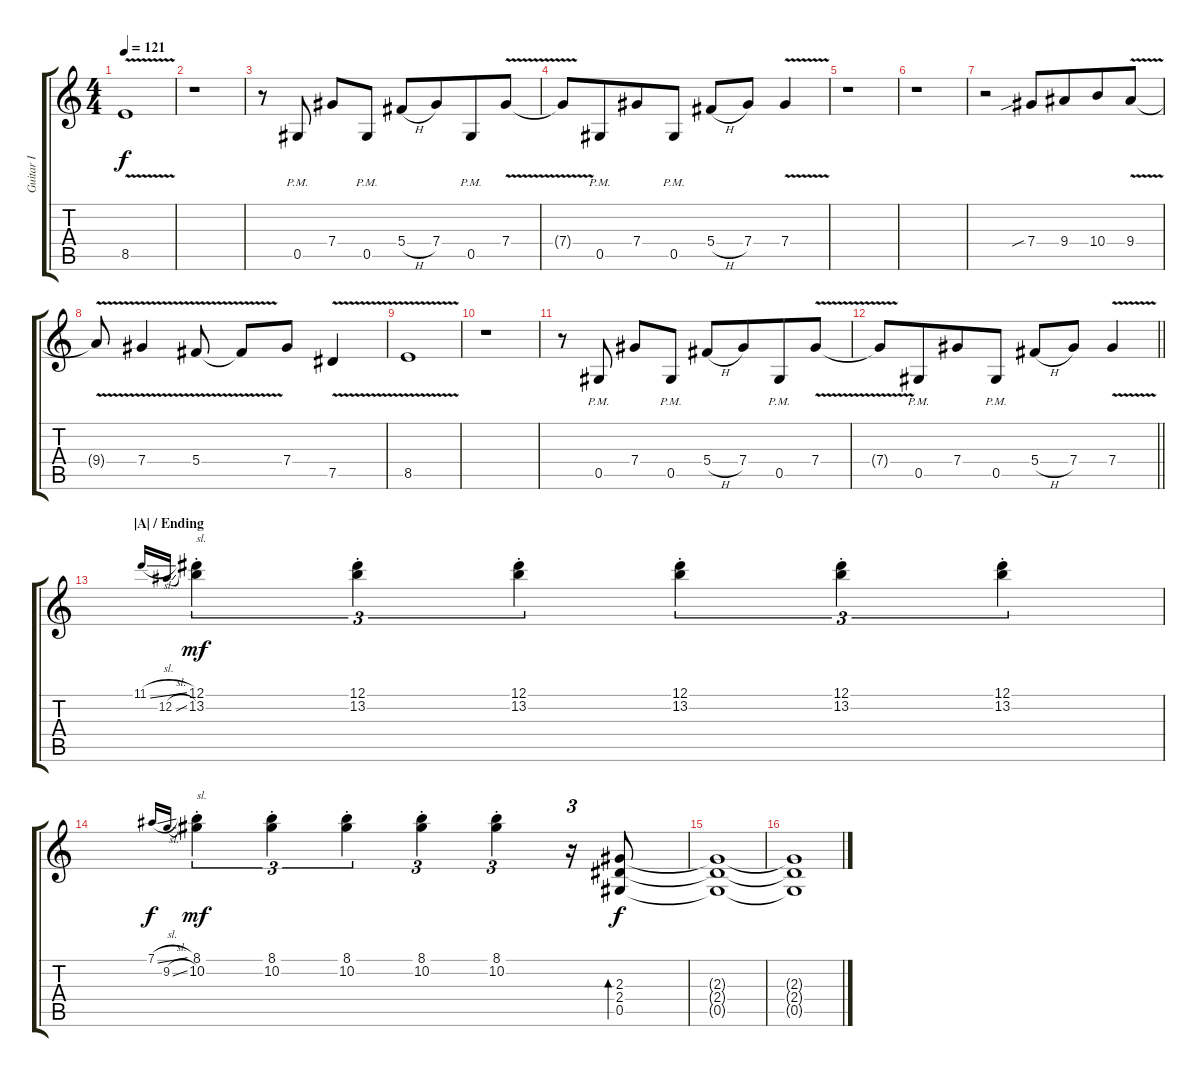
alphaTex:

\track ("Guitar I" "Guitar I") {instrument distortionguitar}
\staff {score tabs}
\tuning (Eb4 Bb3 Gb3 Db3 Ab2 Eb2) {hide}
\ts (4 4)
\tempo 121
\clef g2
\ks aminor
8.5{v}.1{dy f} |
r.1 |
r.8 0.5{pm}.8 7.4.8 0.5{pm}.8 5.4{h}.8 7.4.8{beam merge} 0.5{pm}.8 7.4{v}.8 |
7.4{t}.8 0.5{pm}.8{beam merge} 7.4.8 0.5{pm}.8 5.4{h}.8 7.4.8 7.4{v}.4 |
r.1 |
r.1 |
r.2 7.4{sib}.8 9.4.8{beam merge} 10.4.8 9.4{v}.8 |
9.4{t}.8 7.4{v}.4 5.4{v}.8 5.4{t}.8 7.4.8 7.5{v}.4 |
8.5{v}.1 |
r.1 |
r.8 0.5{pm}.8 7.4.8 0.5{pm}.8 5.4{h}.8 7.4.8{beam merge} 0.5{pm}.8 7.4{v}.8 |
\barLineRight lightlight
7.4{t}.8 0.5{pm}.8{beam merge} 7.4.8 0.5{pm}.8 5.4{h}.8 7.4.8 7.4{v}.4 |
\section ("" "|A| / Ending")
11.1{sl}.16{gr onbeat} 12.2{sl}.16{gr onbeat} (12.1{st} 13.2{st}).4{tu (3 2) txt "sl." dy mf} (12.1{st} 13.2{st}).4{tu (3 2)} (12.1{st} 13.2{st}).4{tu (3 2)} (12.1{st} 13.2{st}).4{tu (3 2)} (12.1{st} 13.2{st}).4{tu (3 2)} (12.1{st} 13.2{st}).4{tu (3 2)} |
7.1{sl}.16{gr onbeat dy f} 9.2{sl}.16{gr onbeat} (8.1{st} 10.2{st}).4{tu (3 2) txt "sl." dy mf} (8.1{st} 10.2{st}).4{tu (3 2)} (8.1{st} 10.2{st}).4{tu (3 2)} (8.1{st} 10.2{st}).4{tu (3 2)} (8.1{st} 10.2{st}).4{tu (3 2)} r.16{tu (3 2)} (2.3 2.4 0.5).8{bd 480 dy f} |
(2.3{t} 2.4{t} 0.5{t}).1{volume 0} |
(2.3{t} 2.4{t} 0.5{t}).1
